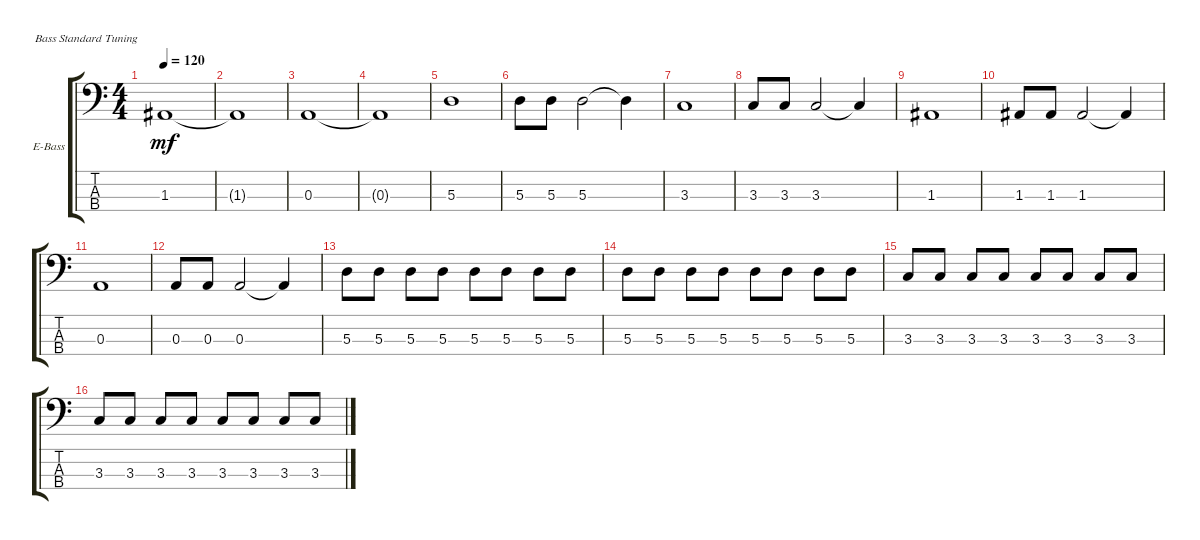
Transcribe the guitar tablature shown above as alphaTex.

\bracketExtendMode groupsimilarinstruments
\firstSystemTrackNameOrientation horizontal
\otherSystemsTrackNameOrientation horizontal
\track ("Electric Bass" "E-Bass") {instrument electricbassfinger}
\staff {score tabs}
\tuning (G2 D2 A1 E1)
\ts (4 4)
\tempo 120
\clef f4
\ks c
1.3.1{dy mf} |
1.3{t}.1 |
0.3.1 |
0.3{t}.1 |
5.3.1 |
5.3.8 5.3.8 5.3.2 5.3{t}.4 |
3.3.1 |
3.3.8 3.3.8 3.3.2 3.3{t}.4 |
1.3.1 |
1.3.8 1.3.8 1.3.2 1.3{t}.4 |
0.3.1 |
0.3.8 0.3.8 0.3.2 0.3{t}.4 |
5.3.8 5.3.8 5.3.8 5.3.8 5.3.8 5.3.8 5.3.8 5.3.8 |
5.3.8 5.3.8 5.3.8 5.3.8 5.3.8 5.3.8 5.3.8 5.3.8 |
3.3.8 3.3.8 3.3.8 3.3.8 3.3.8 3.3.8 3.3.8 3.3.8 |
3.3.8 3.3.8 3.3.8 3.3.8 3.3.8 3.3.8 3.3.8 3.3.8
